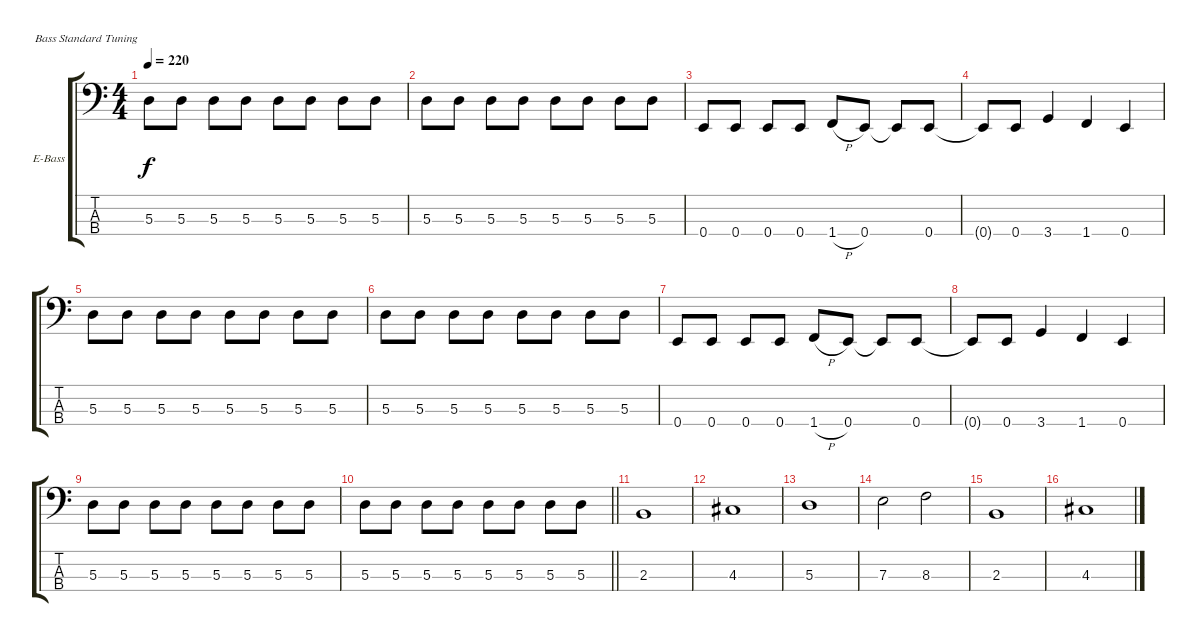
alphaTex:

\bracketExtendMode groupsimilarinstruments
\firstSystemTrackNameOrientation horizontal
\otherSystemsTrackNameOrientation horizontal
\track ("Peter Baltes" "E-Bass") {instrument electricbassfinger}
\staff {score tabs}
\tuning (G2 D2 A1 E1)
\ts (4 4)
\tempo 220
\clef f4
\ks c
5.3.8{dy f} 5.3.8 5.3.8 5.3.8 5.3.8 5.3.8 5.3.8 5.3.8 |
5.3.8 5.3.8 5.3.8 5.3.8 5.3.8 5.3.8 5.3.8 5.3.8 |
0.4.8 0.4.8 0.4.8 0.4.8 1.4{h}.8 0.4.8 0.4{t}.8 0.4.8 |
0.4{t}.8 0.4.8 3.4.4 1.4.4 0.4.4 |
5.3.8 5.3.8 5.3.8 5.3.8 5.3.8 5.3.8 5.3.8 5.3.8 |
5.3.8 5.3.8 5.3.8 5.3.8 5.3.8 5.3.8 5.3.8 5.3.8 |
0.4.8 0.4.8 0.4.8 0.4.8 1.4{h}.8 0.4.8 0.4{t}.8 0.4.8 |
0.4{t}.8 0.4.8 3.4.4 1.4.4 0.4.4 |
5.3.8 5.3.8 5.3.8 5.3.8 5.3.8 5.3.8 5.3.8 5.3.8 |
\barLineRight lightlight
5.3.8 5.3.8 5.3.8 5.3.8 5.3.8 5.3.8 5.3.8 5.3.8 |
2.3.1 |
4.3.1 |
5.3.1 |
7.3.2 8.3.2 |
2.3.1 |
4.3.1
